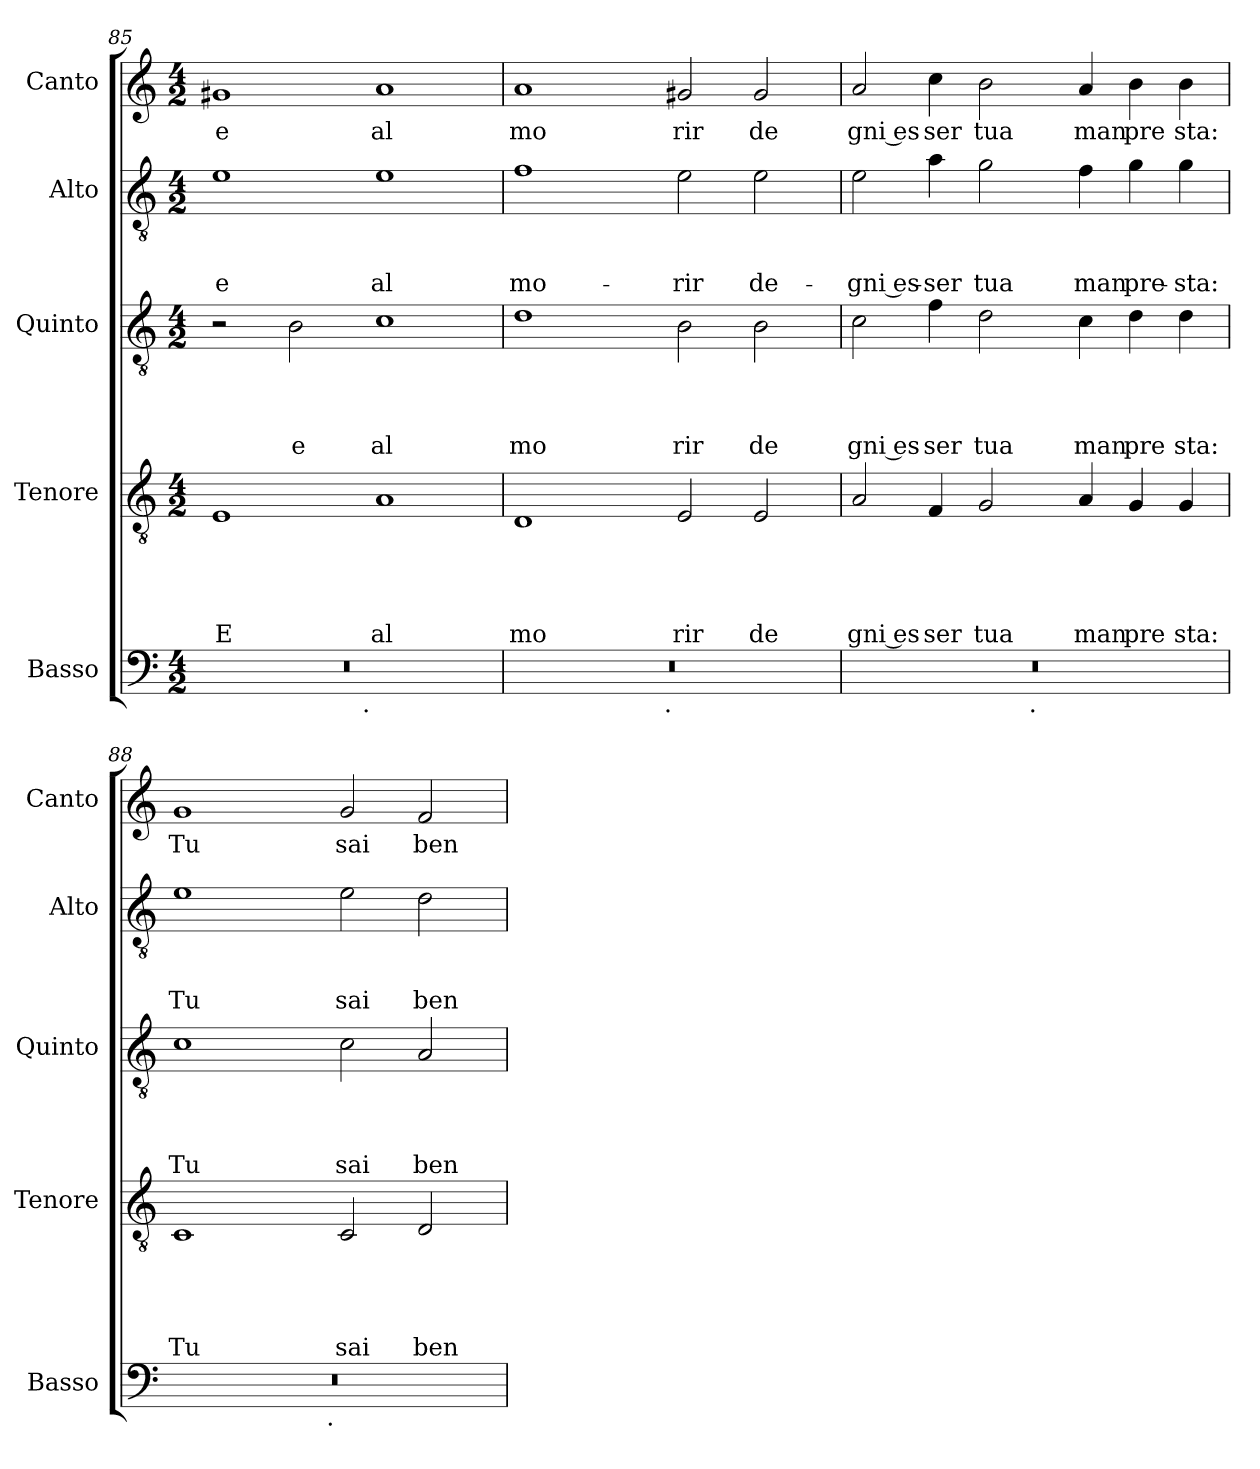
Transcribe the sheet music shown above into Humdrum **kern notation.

**kern	**kern	**text	**text	**text	**text	**text	**kern	**text	**text	**text	**text	**kern	**text	**text	**text	**kern	**text
*part5	*part4	*part4	*part4	*part4	*part4	*part4	*part3	*part3	*part3	*part3	*part3	*part2	*part2	*part2	*part2	*part1	*part1
*staff5	*staff4	*staff4	*staff4	*staff4	*staff4	*staff4	*staff3	*staff3	*staff3	*staff3	*staff3	*staff2	*staff2	*staff2	*staff2	*staff1	*staff1
*I"Basso	*I"Tenore	*	*	*	*	*	*I"Quinto	*	*	*	*	*I"Alto	*	*	*	*I"Canto	*
*I'Basso	*I'Tenore	*	*	*	*	*	*I'Quinto	*	*	*	*	*I'Alto	*	*	*	*I'Canto	*
*clefF4	*clefGv2	*	*	*	*	*	*clefGv2	*	*	*	*	*clefGv2	*	*	*	*clefG2	*
*k[]	*k[]	*	*	*	*	*	*k[]	*	*	*	*	*k[]	*	*	*	*k[]	*
*C:	*C:	*	*	*	*	*	*C:	*	*	*	*	*C:	*	*	*	*C:	*
*M4/2	*M4/2	*	*	*	*	*	*M4/2	*	*	*	*	*M4/2	*	*	*	*M4/2	*
=85	=85	=85	=85	=85	=85	=85	=85	=85	=85	=85	=85	=85	=85	=85	=85	=85	=85
!	!	!	!	!	!	!LO:LY:b	!	!	!	!	!	!	!	!	!LO:LY:b	!	!LO:LY:b
*^	*	*	*	*	*	*	*	*	*	*	*	*	*	*	*	*	*
0r	2ryy	1E	.	.	.	.	E	2r	.	.	.	.	1e	.	.	e	1g#X	e
!	!	!	!	!	!	!	!	!	!	!	!	!LO:LY:b	!	!	!	!	!	!
.	4...ryy	.	.	.	.	.	.	2B\	.	.	.	e	.	.	.	.	.	.
!	!LO:TX:b:t=.	!	!	!	!	!	!	!	!	!	!	!	!	!	!	!	!	!
.	1ryy	.	.	.	.	.	.	.	.	.	.	.	.	.	.	.	.	.
!	!	!	!	!	!	!	!LO:LY:b	!	!	!	!	!LO:LY:b	!	!	!	!LO:LY:b	!	!LO:LY:b
.	.	1A	.	.	.	.	al	1c	.	.	.	al	1e	.	.	al	1a	al
.	32ryy	.	.	.	.	.	.	.	.	.	.	.	.	.	.	.	.	.
=86	=86	=86	=86	=86	=86	=86	=86	=86	=86	=86	=86	=86	=86	=86	=86	=86	=86	=86
!	!	!	!	!	!	!	!LO:LY:b	!	!	!	!	!LO:LY:b	!	!	!	!LO:LY:b	!	!LO:LY:b
0r	2ryy	1D	.	.	.	.	mo	1d	.	.	.	mo	1f	.	.	mo-	1a	mo
.	4...ryy	.	.	.	.	.	.	.	.	.	.	.	.	.	.	.	.	.
!	!LO:TX:b:t=.	!	!	!	!	!	!	!	!	!	!	!	!	!	!	!	!	!
.	1ryy	.	.	.	.	.	.	.	.	.	.	.	.	.	.	.	.	.
!	!	!	!	!	!	!	!LO:LY:b	!	!	!	!	!LO:LY:b	!	!	!	!LO:LY:b	!	!LO:LY:b
.	.	2E/	.	.	.	.	rir	2B\	.	.	.	rir	2e\	.	.	-rir	2g#X/	rir
!	!	!	!	!	!	!	!LO:LY:b	!	!	!	!	!LO:LY:b	!	!	!	!LO:LY:b	!	!LO:LY:b
.	.	2E/	.	.	.	.	de	2B\	.	.	.	de	2e\	.	.	de-	2g#/	de
.	32ryy	.	.	.	.	.	.	.	.	.	.	.	.	.	.	.	.	.
=87	=87	=87	=87	=87	=87	=87	=87	=87	=87	=87	=87	=87	=87	=87	=87	=87	=87	=87
!	!	!	!	!	!	!	!LO:LY:b:rj	!	!	!	!	!LO:LY:b:rj	!	!	!	!LO:LY:b:rj	!	!LO:LY:b:rj
0r	1ryy	2A/	.	.	.	.	gni es	2c\	.	.	.	gni es	2e\	.	.	-gni es-	2a/	gni es
!	!	!	!	!	!	!	!LO:LY:b	!	!	!	!	!LO:LY:b	!	!	!	!LO:LY:b	!	!LO:LY:b
.	.	4F/	.	.	.	.	ser	4f\	.	.	.	ser	4a\	.	.	-ser	4cc\	ser
!	!	!	!	!	!	!	!LO:LY:b	!	!	!	!	!LO:LY:b	!	!	!	!LO:LY:b	!	!LO:LY:b
.	.	2G/	.	.	.	.	tua	2d\	.	.	.	tua	2g\	.	.	tua	2b\	tua
!	!LO:TX:b:t=.	!	!	!	!	!	!	!	!	!	!	!	!	!	!	!	!	!
.	1ryy	.	.	.	.	.	.	.	.	.	.	.	.	.	.	.	.	.
!	!	!	!	!	!	!	!LO:LY:b	!	!	!	!	!LO:LY:b	!	!	!	!LO:LY:b	!	!LO:LY:b
.	.	4A/	.	.	.	.	man	4c\	.	.	.	man	4f\	.	.	man	4a/	man
!	!	!	!	!	!	!	!LO:LY:b	!	!	!	!	!LO:LY:b	!	!	!	!LO:LY:b	!	!LO:LY:b
.	.	4G/	.	.	.	.	pre	4d\	.	.	.	pre	4g\	.	.	pre-	4b\	pre
!	!	!	!	!	!	!	!LO:LY:b	!	!	!	!	!LO:LY:b	!	!	!	!LO:LY:b	!	!LO:LY:b
.	.	4G/	.	.	.	.	sta:	4d\	.	.	.	sta:	4g\	.	.	-sta:	4b\	sta:
=88	=88	=88	=88	=88	=88	=88	=88	=88	=88	=88	=88	=88	=88	=88	=88	=88	=88	=88
!	!	!	!	!	!	!	!LO:LY:b	!	!	!	!	!LO:LY:b	!	!	!	!LO:LY:b	!	!LO:LY:b
0r	2ryy	1C	.	.	.	.	Tu	1c	.	.	.	Tu	1e	.	.	Tu	1g	Tu
.	4...ryy	.	.	.	.	.	.	.	.	.	.	.	.	.	.	.	.	.
!	!LO:TX:b:t=.	!	!	!	!	!	!	!	!	!	!	!	!	!	!	!	!	!
.	1ryy	.	.	.	.	.	.	.	.	.	.	.	.	.	.	.	.	.
!	!	!	!	!	!	!	!LO:LY:b	!	!	!	!	!LO:LY:b	!	!	!	!LO:LY:b	!	!LO:LY:b
.	.	2C/	.	.	.	.	sai	2c\	.	.	.	sai	2e\	.	.	sai	2g/	sai
!	!	!	!	!	!	!	!LO:LY:b	!	!	!	!	!LO:LY:b	!	!	!	!LO:LY:b	!	!LO:LY:b
.	.	2D/	.	.	.	.	ben	2A/	.	.	.	ben	2d\	.	.	ben	2f/	ben
.	32ryy	.	.	.	.	.	.	.	.	.	.	.	.	.	.	.	.	.
*v	*v	*	*	*	*	*	*	*	*	*	*	*	*	*	*	*	*	*
=	=	=	=	=	=	=	=	=	=	=	=	=	=	=	=	=	=
*-	*-	*-	*-	*-	*-	*-	*-	*-	*-	*-	*-	*-	*-	*-	*-	*-	*-
